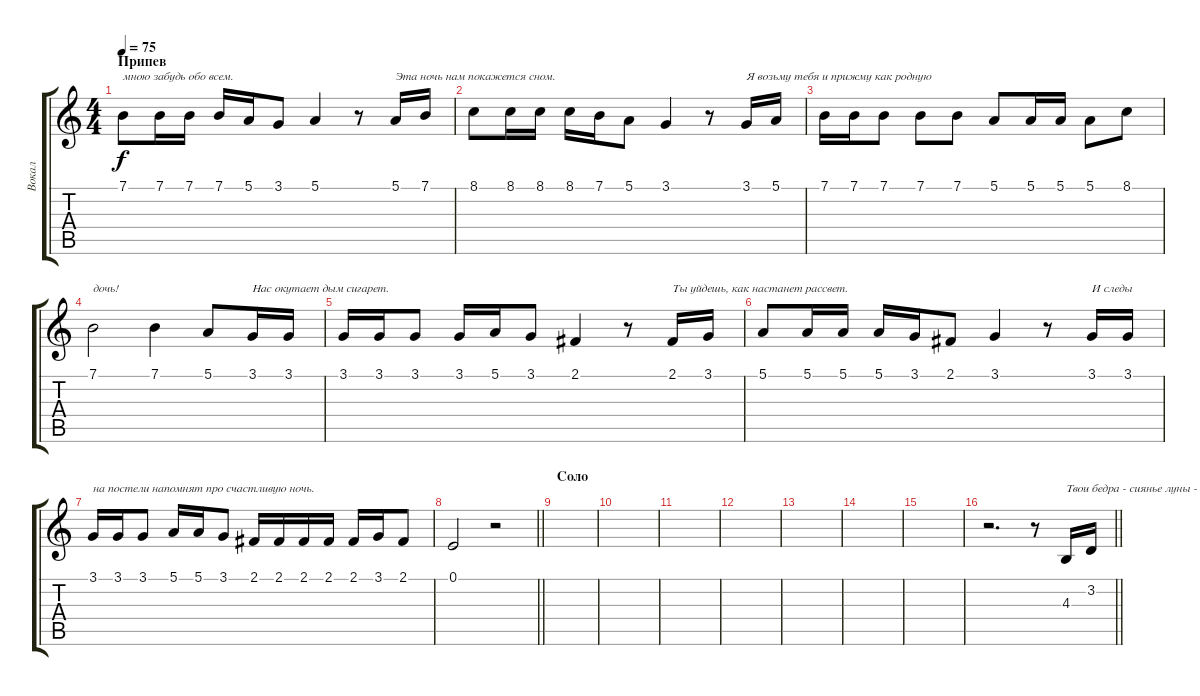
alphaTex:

\track ("Вокал" "Вокал") {instrument lead6voice}
\staff {score tabs}
\tuning (E4 B3 G3 D3 A2 E2) {hide}
\ts (4 4)
\section ("" "Припев")
\tempo 75
\clef g2
\ks c
7.1.8{txt "мною забудь обо всем." dy f} 7.1.16 7.1.16 7.1.16 5.1.16 3.1.8 5.1.4 r.8 5.1.16{txt "Эта ночь нам покажется сном."} 7.1.16 |
8.1.8 8.1.16 8.1.16 8.1.16 7.1.16 5.1.8 3.1.4 r.8 3.1.16{txt "Я возьму тебя и прижму как родную "} 5.1.16 |
7.1.16 7.1.16 7.1.8 7.1.8 7.1.8 5.1.8 5.1.16 5.1.16 5.1.8 8.1.8 |
7.1.2{txt "дочь!"} 7.1.4 5.1.8 3.1.16{txt "Нас окутает дым сигарет."} 3.1.16 |
3.1.16 3.1.16 3.1.8 3.1.16 5.1.16 3.1.8 2.1.4 r.8 2.1.16{txt "Ты уйдешь, как настанет рассвет."} 3.1.16 |
5.1.8 5.1.16 5.1.16 5.1.16 3.1.16 2.1.8 3.1.4 r.8 3.1.16{txt "И следы "} 3.1.16 |
3.1.16{txt "на постели напомнят про счастливую ночь."} 3.1.16 3.1.8 5.1.16 5.1.16 3.1.8 2.1.16 2.1.16 2.1.16 2.1.16 2.1.16 3.1.16 2.1.8 |
\barLineRight lightlight
0.1.2 r.2 |
\section ("" "Соло")
|
|
|
|
|
|
|
\barLineRight lightlight
r.2{d} r.8 4.3.16{txt "Твои бедра - сиянье луны -"} 3.2.16
